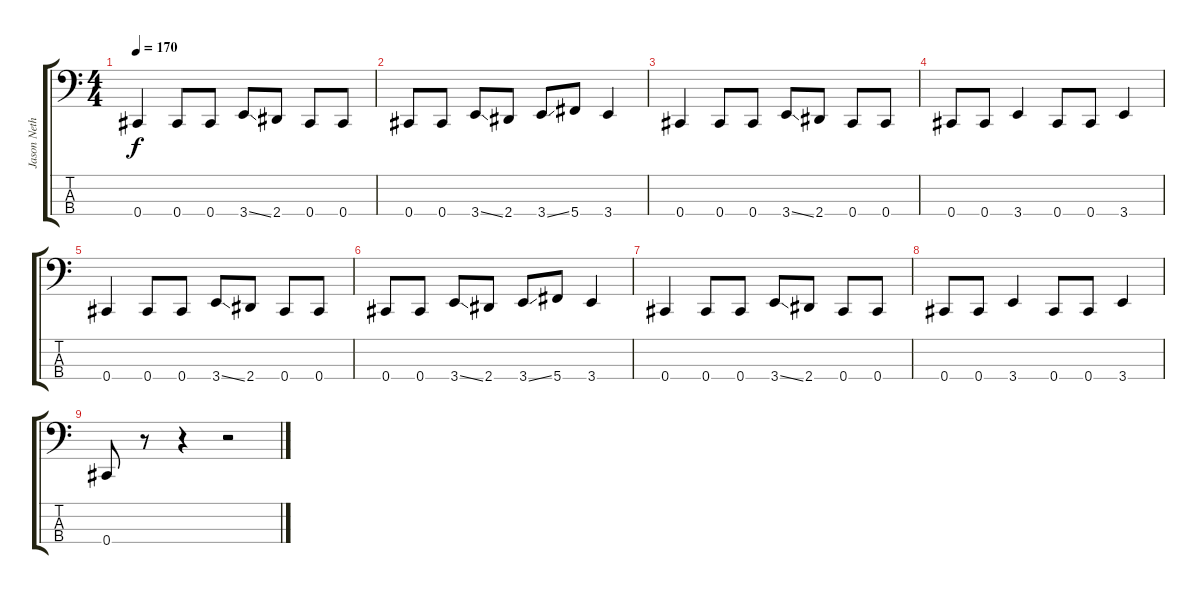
\track ("Jason Netherton" "Jason Neth") {instrument electricbasspick}
\staff {score tabs}
\tuning (E2 B1 Gb1 Db1) {hide}
\ts (4 4)
\tempo 170
\clef f4
\ks c
0.4.4{dy f} 0.4.8 0.4.8 3.4{ss}.8 2.4.8 0.4.8 0.4.8 |
0.4.8 0.4.8 3.4{ss}.8 2.4.8 3.4{ss}.8 5.4.8 3.4.4 |
0.4.4 0.4.8 0.4.8 3.4{ss}.8 2.4.8 0.4.8 0.4.8 |
0.4.8 0.4.8 3.4.4 0.4.8 0.4.8 3.4.4 |
0.4.4 0.4.8 0.4.8 3.4{ss}.8 2.4.8 0.4.8 0.4.8 |
0.4.8 0.4.8 3.4{ss}.8 2.4.8 3.4{ss}.8 5.4.8 3.4.4 |
0.4.4 0.4.8 0.4.8 3.4{ss}.8 2.4.8 0.4.8 0.4.8 |
0.4.8 0.4.8 3.4.4 0.4.8 0.4.8 3.4.4 |
0.4.8 r.8 r.4 r.2
